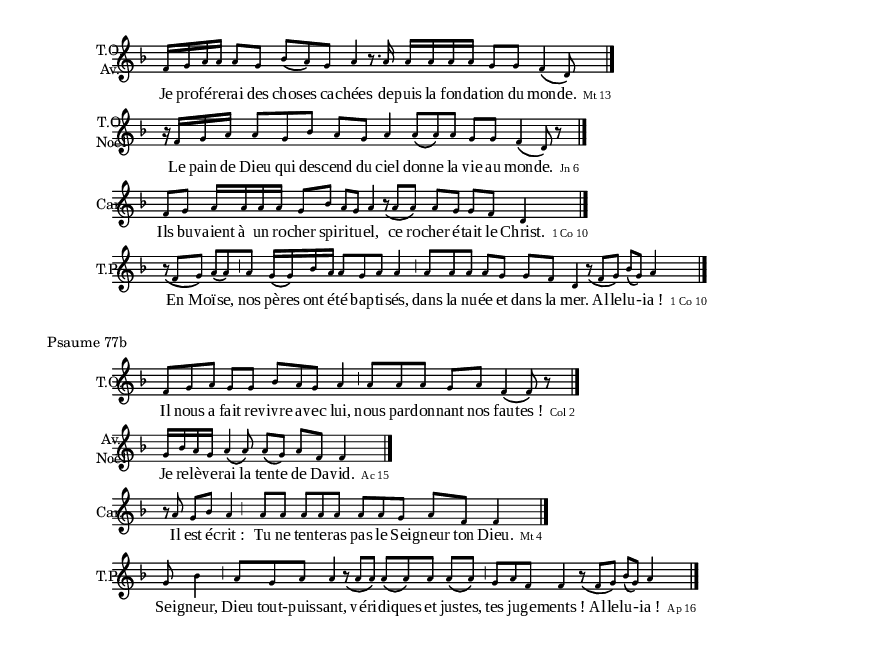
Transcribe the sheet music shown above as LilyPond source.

\version "2.10.0"
\include "definitions.ly"
%\markup { Psaume 77a}



\relative a' { 
	\new Staff {
		\cadenzaOn
		\key f \major
		\set Staff.instrumentName = \markup{ \center-align { T.O. Av. } }
		
		f16[ g a a] a8[ g] \times 2/3 { bes[\( a\) g] } a4 
		\pespace
		r8. a16 a[ a a a] g8[ g] \times 2/3 { f4\(  d8\) }

		
		
		\endBar
	}

	\addlyrics {
		Je pro -- fé -- re -- rai des cho -- ses ca -- chées de -- puis la fon -- da -- tion du mon -- de.
 		\markup { \citation #"Mt 13" } }
	
	
}
\relative a' { 
	\new Staff {
		\cadenzaOn
		\key f \major
		\set Staff.instrumentName = \markup{ \center-align { T.O. Noël } }
		r16 f[ g a]
		\times 2/3 { a8[ g bes] }
		a[ g]  a4 \pespace
		\times 2/3 { a8[\( a\) a] }
		g[ g]  f4\( d8\) r8
		\endBar
	}

	\addlyrics {
		Le pain de Dieu qui des -- cend du ciel don -- ne la vie au mon -- de.
 		\markup { \citation #"Jn 6" } }
	
	
}
\relative a' { 
	\new Staff {
		\cadenzaOn
		\key f \major
		\set Staff.instrumentName = \markup{ \center-align { Car. } }
		
		f8[ g] a16[ a a a] g8[ bes] a[ g] a4 \pespace \times 2/3 { r8_\( a[ a\)] } a[ g] g[ f] d4

		
		
		\endBar
	}

	\addlyrics {
		Ils bu -- vaient à  un ro -- cher spi -- ri -- tu -- el, ce ro -- cher é -- tait le Christ.
 		\markup { \citation #"1 Co 10" } }
	
	
}

\relative a' { 
	\new Staff {
		\cadenzaOn
		\key f \major
		\set Staff.instrumentName = \markup{ \center-align { T.P. } }
		
		\times 2/3 { r8_\( f[ g\)] } \times 2/3 { a[\( a\) \cesure a] } g16[\( g\) bes a] \times 2/3 { a8[ g  a] } a4 
		\cesure \times 2/3 {a8[ a a]} a[ g] g[ f] d4 
		
\espall
		\times 2/3 { r
8_\( f[ g\)] } bes[\( g\)] a4

		
		
		\endBar
	}

	\addlyrics {
		En Mo -- ï -- se, nos pè -- res ont é -- té bap -- ti -- sés, dans la nu -- ée et dans la mer. Al -- le -- lu -- - -- "ia !"
 		\markup { \citation #"1 Co 10" } }
	
	
}

\markup { Psaume 77b}



\relative a' { 
	\new Staff {
		\cadenzaOn
		\key f \major
		\set Staff.instrumentName = \markup{ \center-align { T.O. } }
		
		\times 2/3 { f8[ g a]} g[ g] \times 2/3 {bes[ a g] } a4 \cesure \times 2/3 {a8[ a  a]} g[ a] f4\( f8\) r

		
		
		\endBar
	}

	\addlyrics {
		Il nous a fait re -- vivre a -- vec lui, nous par -- don -- nant nos fau -- "tes !"
 		\markup { \citation #"Col 2" } }
	
	
}

\relative a' { 
	\new Staff {
		\cadenzaOn
		\key f \major
		\set Staff.instrumentName = \markup{ \center-align { Av. Noël } }
		
		g16[ bes a g] \times 2/3 {a4\(  a8\) } a[\( g\)] a[ f] f4

		
		
		\endBar
	}

	\addlyrics {
		Je re -- lè -- ve -- rai la ten -- te de Da -- vid.
 		\markup { \citation #"Ac 15" } }
	
	
}

\relative a' { 
	\new Staff {
		\cadenzaOn
		\key f \major
		\set Staff.instrumentName = \markup{ \center-align { Car. } }
		
		r8 a g[ bes] a4
		\cesure  \pespace a8[ a] \times 2/3 {a[ a a] } \times 2/3 { a[ a  g] } a[ f] f4 

		
		
		\endBar
	}

	\addlyrics {
		Il est é -- "crit :" Tu ne ten -- te -- ras pas le Sei -- gneur ton Dieu.
 		\markup { \citation #"Mt 4" } }
	
	
}

\relative a' { 
	\new Staff {
		\cadenzaOn
		\key f \major
		\set Staff.instrumentName = \markup{ \center-align { T.P. } }
		
		g8 bes4
		\cesure \times 2/3 {a8[ g a]} a4 \times 2/3 { r8_\( a[ a\)] } \times 2/3 {a8[\( a\) a] } a[\( a\)]
		\cesure \times 2/3 {g8[ a f] } f4 
		
\espall
		\times 2/3 { r
8_\( f[ g\)] } bes[\( g\)] a4

		
		
		\endBar
	}

	\addlyrics {
		Sei -- gneur, Dieu tout- -- puis -- sant, vé -- ri -- di -- ques et jus -- tes, tes ju -- ge -- "ments !" Al -- le -- lu -- - -- "ia !"
 		\markup { \citation #"Ap 16" } }
	
	
}



